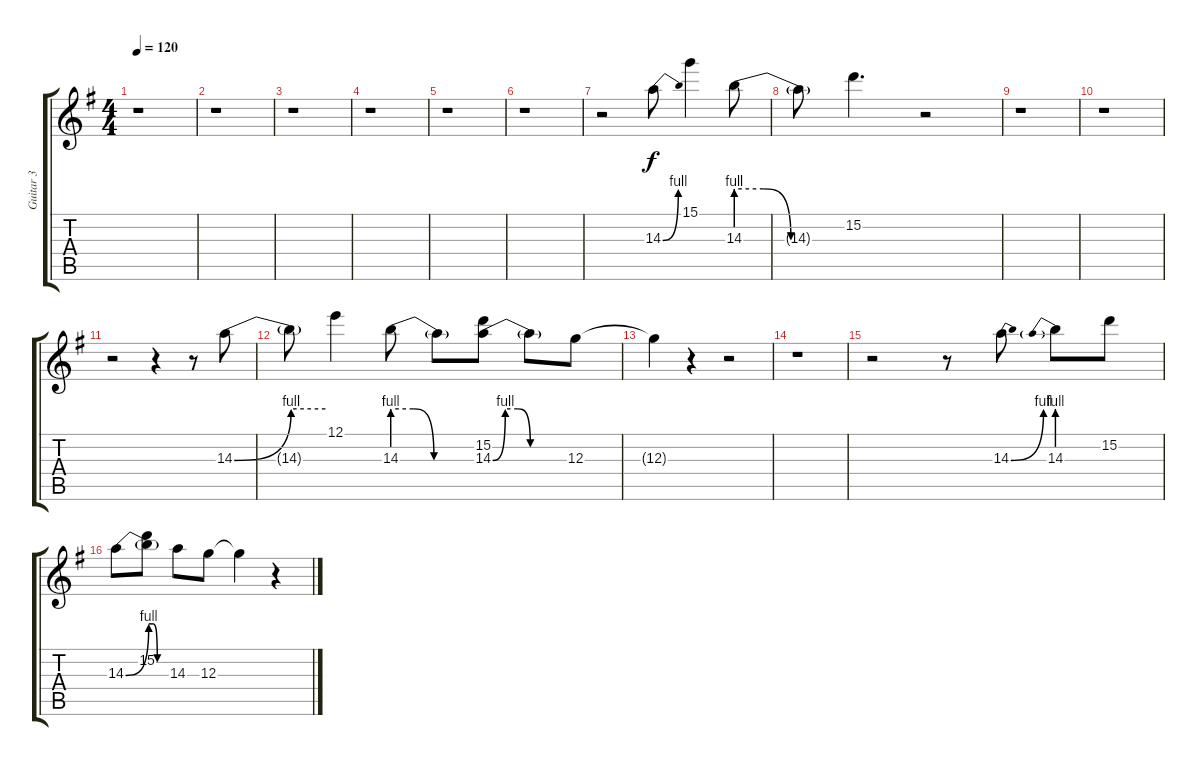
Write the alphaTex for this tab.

\track ("Guitar 3" "Guitar 3") {instrument distortionguitar}
\staff {score tabs}
\tuning (E4 B3 G3 D3 A2 E2) {hide}
\ts (4 4)
\tempo 120
\clef g2
\ks g
r.1{dy f} |
r.1 |
r.1 |
r.1 |
r.1 |
r.1 |
r.2 14.3{be (bend 0 0 60 4)}.8 15.1.4 14.3{be (custom 0 4 15 4 30 0 60 0)}.8 |
14.3{t}.8 15.2.4{d} r.2 |
r.1 |
r.1 |
r.2 r.4 r.8 14.3{be (bend 0 0 60 4)}.8 |
14.3{be (hold 0 4 60 4) t}.8 12.1.4 14.3{be (custom 0 4 15 4 30 0 60 0)}.8 14.3{t}.8 (15.2 14.3{be (custom 0 0 10 4 20 4 30 0 60 0)}).8 14.3{t}.8 12.3.8 |
12.3{t}.4 r.4 r.2 |
r.1 |
r.2 r.8 14.3{be (bend 0 0 60 4)}.8 14.3{be (prebend 0 4 60 4)}.8 15.2.8 |
14.3{be (bend 0 0 60 4)}.8 (15.2 14.3{be (custom 0 4 15 4 30 0 60 0) t}).8 14.3.8 12.3.8 12.3{t}.4 r.4
